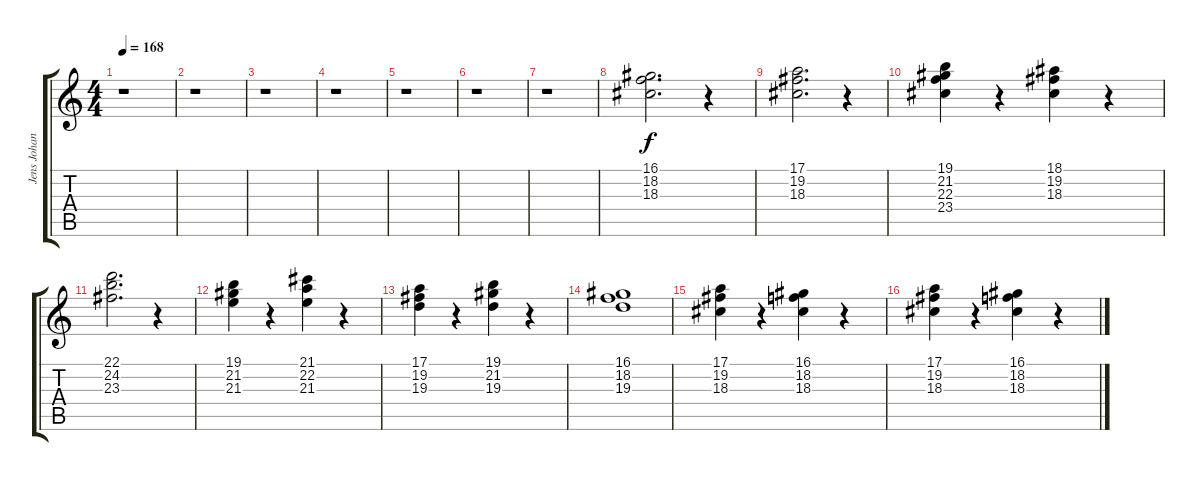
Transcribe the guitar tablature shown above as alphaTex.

\track ("Jens Johansson (KeyBoards 1) " "Jens Johan") {instrument lead2sawtooth}
\staff {score tabs}
\tuning (E4 B3 G3 D3 A2 E2) {hide}
\ts (4 4)
\tempo 168
\clef g2
\ks c
r.1{dy f} |
r.1 |
r.1 |
r.1 |
r.1 |
r.1 |
r.1 |
(16.1 18.2 18.3).2{d volume 11 instrument drawbarorgan} r.4 |
(17.1 19.2 18.3).2{d instrument drawbarorgan} r.4 |
(19.1 21.2 22.3 23.4).4{instrument drawbarorgan} r.4 (18.1 19.2 18.3).4{instrument drawbarorgan} r.4 |
(22.1 24.2 23.3).2{d instrument drawbarorgan} r.4 |
(19.1 21.2 21.3).4{instrument drawbarorgan} r.4 (21.1 22.2 21.3).4{instrument drawbarorgan} r.4 |
(17.1 19.2 19.3).4{instrument drawbarorgan} r.4 (19.1 21.2 19.3).4{instrument drawbarorgan} r.4 |
(16.1 18.2 19.3).1{instrument drawbarorgan} |
(17.1 19.2 18.3).4{instrument drawbarorgan} r.4 (16.1 18.2 18.3).4{instrument drawbarorgan} r.4 |
(17.1 19.2 18.3).4{instrument drawbarorgan} r.4 (16.1 18.2 18.3).4{instrument drawbarorgan} r.4
